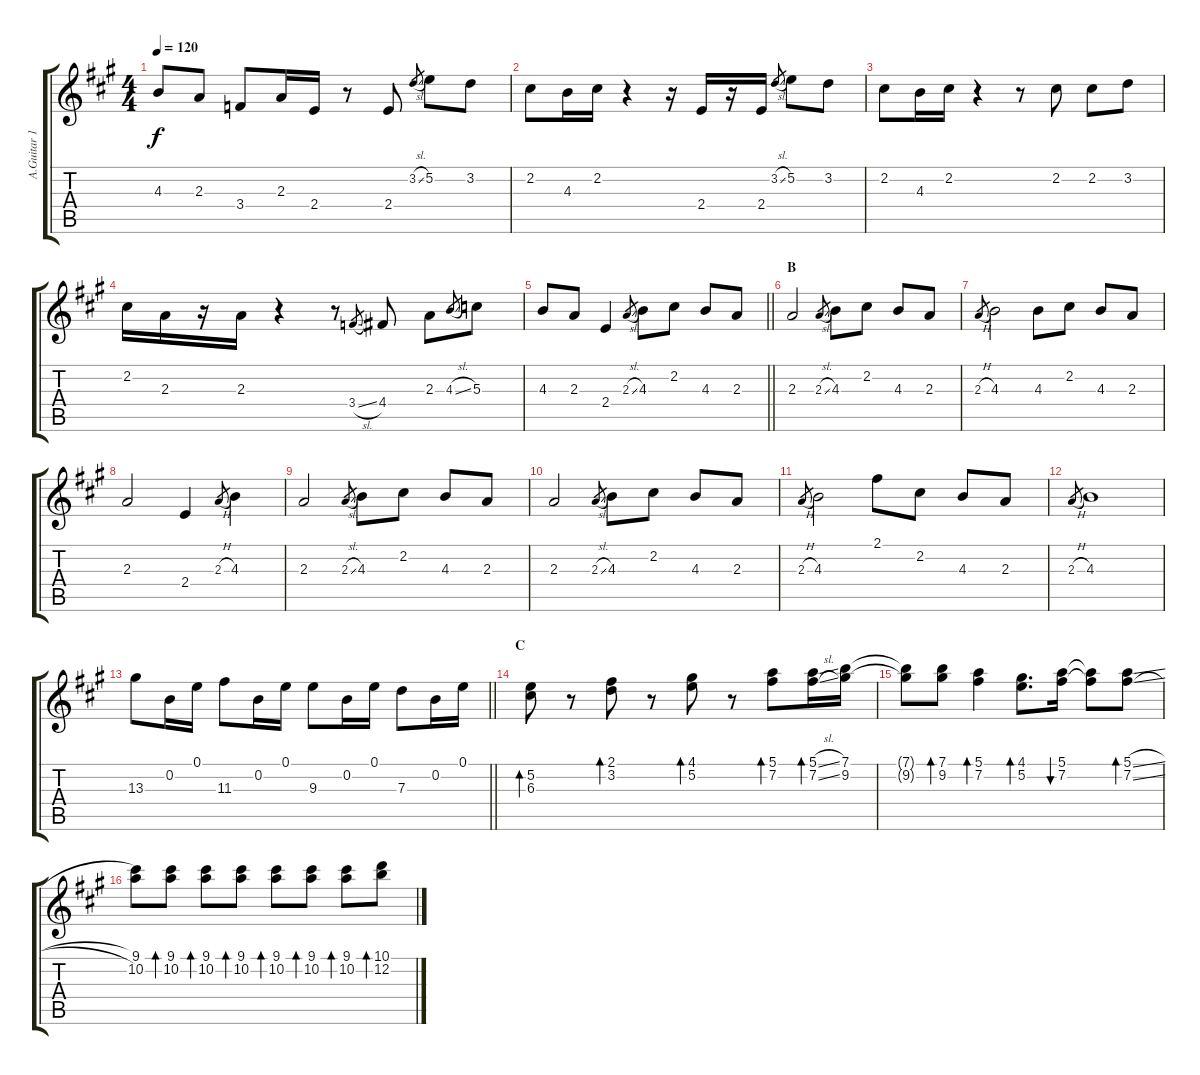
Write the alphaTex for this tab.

\track ("A.Guitar 1" "A.Guitar 1") {instrument acousticguitarsteel}
\staff {score tabs}
\tuning (E4 B3 G3 D3 A2 E2) {hide}
\ts (4 4)
\tempo 120
\clef g2
\ks a
4.3.8{dy f} 2.3.8 3.4.8 2.3.16 2.4.16 r.8 2.4.8 3.2{sl}.8{gr} 5.2.8 3.2.8 |
2.2.8 4.3.16 2.2.16 r.4 r.16 2.4.16 r.16 2.4.16 3.2{sl}.8{gr} 5.2.8 3.2.8 |
2.2.8 4.3.16 2.2.16 r.4 r.8 2.2.8 2.2.8 3.2.8 |
2.2.16 2.3.16 r.16 2.3.16 r.4 r.8 3.4{sl}.8{gr} 4.4.8 2.3.8 4.3{sl}.8{gr} 5.3.8 |
\barLineRight lightlight
4.3.8 2.3.8 2.4.4 2.3{sl}.8{gr} 4.3.8 2.2.8 4.3.8 2.3.8 |
\section ("" "B")
2.3.2 2.3{sl}.8{gr} 4.3.8 2.2.8 4.3.8 2.3.8 |
2.3{h}.8{gr} 4.3.2 4.3.8 2.2.8 4.3.8 2.3.8 |
2.3.2 2.4.4 2.3{h}.8{gr} 4.3.4 |
2.3.2 2.3{sl}.8{gr} 4.3.8 2.2.8 4.3.8 2.3.8 |
2.3.2 2.3{sl}.8{gr} 4.3.8 2.2.8 4.3.8 2.3.8 |
2.3{h}.8{gr} 4.3.2 2.1.8 2.2.8 4.3.8 2.3.8 |
2.3{h}.8{gr} 4.3.1 |
\barLineRight lightlight
13.3.8 0.2.16 0.1.16 11.3.8 0.2.16 0.1.16 9.3.8 0.2.16 0.1.16 7.3.8 0.2.16 0.1.16 |
\section ("" "C")
(5.2 6.3).8{bd 30} r.8 (2.1 3.2).8{bd 30} r.8 (4.1 5.2).8{bd 30} r.8 (5.1 7.2).8{bd 30} (5.1{sl} 7.2{sl}).16{bd 30} (7.1 9.2).16 |
(7.1{t} 9.2{t}).8 (7.1 9.2).8{bd 30} (5.1 7.2).4{bd 30} (4.1 5.2).8{d bd 30} (5.1 7.2).16{bu 30} (5.1{t} 7.2{t}).8 (5.1{sl} 7.2{sl}).8{bd 30} |
(9.1 10.2).8 (9.1 10.2).8{bd 30} (9.1 10.2).8{bd 30} (9.1 10.2).8{bd 30} (9.1 10.2).8{bd 30} (9.1 10.2).8{bd 30} (9.1 10.2).8{bd 30} (10.1 12.2).8{bd 30}
